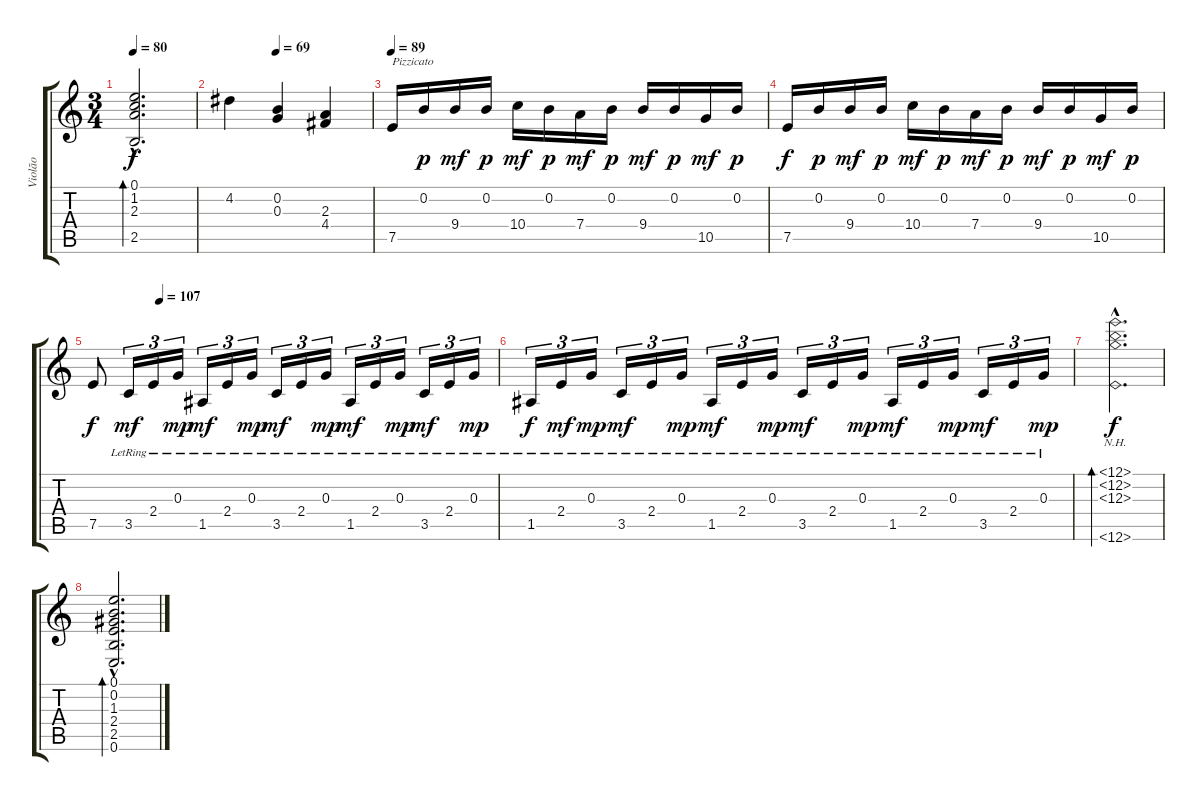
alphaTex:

\track ("Violão" "Violão") {instrument acousticguitarnylon}
\staff {score tabs}
\tuning (E4 B3 G3 D3 A2 E2) {hide}
\ts (3 4)
\tempo 80
\clef g2
\ks c
(0.1{hac} 1.2{hac} 2.3{hac} 2.5{hac}).2{d bd 120 dy f} |
\tempo (69 0.3333333333333333)
4.2.4 (0.2 0.3).4 (2.3 4.4).4 |
\tempo 89
7.5.16{txt "Pizzicato" instrument pizzicatostrings} 0.2.16{dy p} 9.4.16{dy mf} 0.2.16{dy p} 10.4.16{dy mf} 0.2.16{dy p} 7.4.16{dy mf} 0.2.16{dy p} 9.4.16{dy mf} 0.2.16{dy p} 10.5.16{dy mf} 0.2.16{dy p} |
7.5.16{dy f} 0.2.16{dy p} 9.4.16{dy mf} 0.2.16{dy p} 10.4.16{dy mf} 0.2.16{dy p} 7.4.16{dy mf} 0.2.16{dy p} 9.4.16{dy mf} 0.2.16{dy p} 10.5.16{dy mf} 0.2.16{dy p} |
\tempo (107 0.16666666666666666)
7.5.8{dy f} 3.5{lr}.16{tu (3 2) dy mf instrument acousticguitarnylon} 2.4{lr}.16{tu (3 2)} 0.3{lr}.16{tu (3 2) dy mp} 1.5{lr}.16{tu (3 2) dy mf} 2.4{lr}.16{tu (3 2)} 0.3{lr}.16{tu (3 2) dy mp} 3.5{lr}.16{tu (3 2) dy mf} 2.4{lr}.16{tu (3 2)} 0.3{lr}.16{tu (3 2) dy mp} 1.5{lr}.16{tu (3 2) dy mf} 2.4{lr}.16{tu (3 2)} 0.3{lr}.16{tu (3 2) dy mp} 3.5{lr}.16{tu (3 2) dy mf} 2.4{lr}.16{tu (3 2)} 0.3{lr}.16{tu (3 2) dy mp} |
1.5{lr}.16{tu (3 2) dy f} 2.4{lr}.16{tu (3 2) dy mf} 0.3{lr}.16{tu (3 2) dy mp} 3.5{lr}.16{tu (3 2) dy mf} 2.4{lr}.16{tu (3 2)} 0.3{lr}.16{tu (3 2) dy mp} 1.5{lr}.16{tu (3 2) dy mf} 2.4{lr}.16{tu (3 2)} 0.3{lr}.16{tu (3 2) dy mp} 3.5{lr}.16{tu (3 2) dy mf} 2.4{lr}.16{tu (3 2)} 0.3{lr}.16{tu (3 2) dy mp} 1.5{lr}.16{tu (3 2) dy mf} 2.4{lr}.16{tu (3 2)} 0.3{lr}.16{tu (3 2) dy mp} 3.5{lr}.16{tu (3 2) dy mf} 2.4{lr}.16{tu (3 2)} 0.3{lr}.16{tu (3 2) dy mp} |
(12.1{nh hac} 12.2{nh hac} 12.3{nh hac} 12.6{nh hac}).2{d bd 120 dy f} |
(0.1{hac} 0.2{hac} 1.3{hac} 2.4{hac} 2.5{hac} 0.6{hac}).2{d bd 120}
